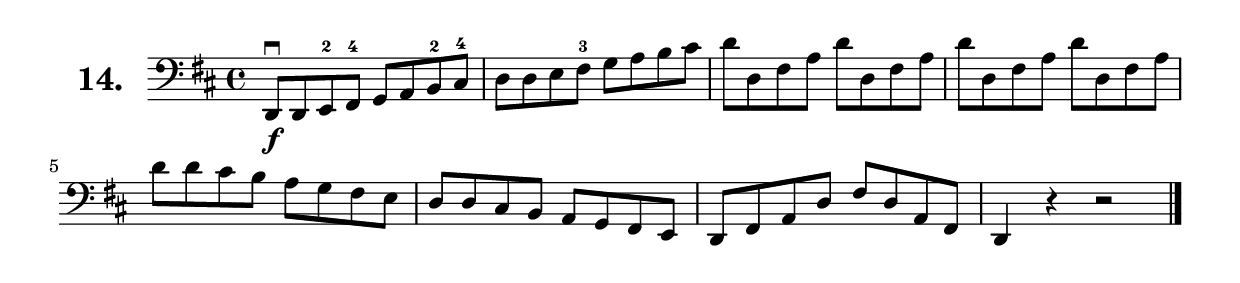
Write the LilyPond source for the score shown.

\version "2.18.2"

\score {
  \new StaffGroup = "" \with {
        instrumentName = \markup { \bold \huge { \larger "14." }}
      }
  <<
    \new Staff = "celloI"
    \relative c {
      \clef bass
      \key d \major
      \time 4/4

      d,8\downbow\f d e-2 fis-4 g a b-2 cis-4 | %01 
      d d e fis-3 g a b cis                   | %02
      d d, fis a d d, fis a                   | %03
      d d, fis a d d, fis a                   | %04
      d d cis b a g fis e                     | %05
      d d cis b a g fis e                     | %06
      d fis a d fis d a fis                   | %07
      d4 r r2 \bar "|."                       | %08

    }
  >>
  \layout {}
  \midi {}
  \header {
    composer = "Sebastian Lee"
    %opus = "Op. 70"
  }
}
